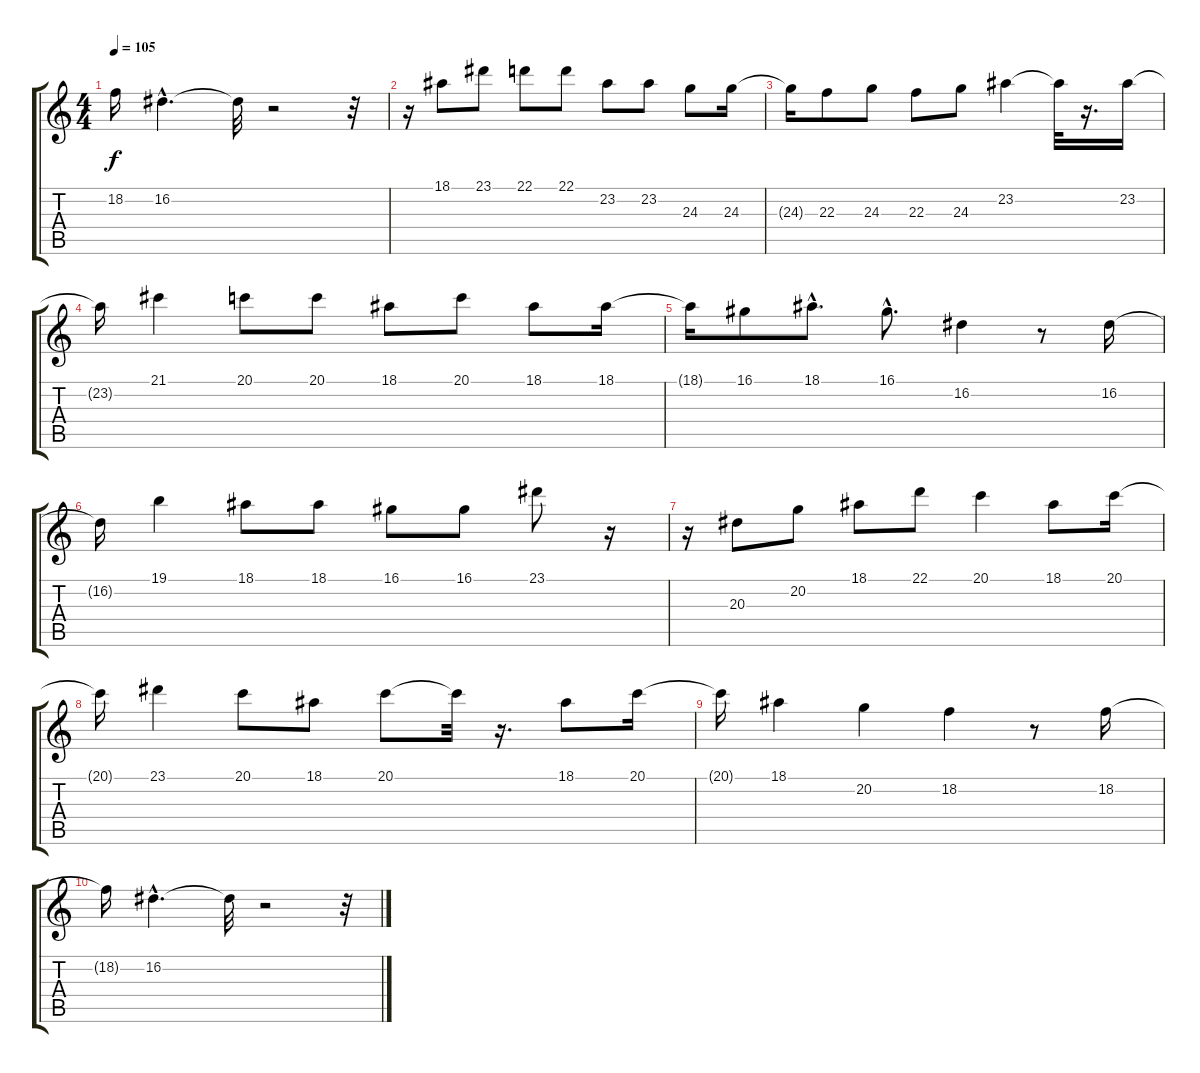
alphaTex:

\track "" {instrument lead1square}
\staff {score tabs}
\tuning (E4 B3 G3 D3 A2 E2) {hide}
\ts (4 4)
\tempo 105
\clef g2
\ks c
18.2{t}.16{dy f} 16.2{hac}.4{d} 16.2{t}.32 r.2 r.32 |
r.16 18.1.8 23.1.8 22.1.8 22.1.8 23.2.8 23.2.8 24.3.8 24.3.16 |
24.3{t}.16 22.3.8 24.3.8 22.3.8 24.3.8 23.2.4 23.2{t}.32 r.16{d} 23.2.16 |
23.2{t}.16 21.1.4 20.1.8 20.1.8 18.1.8 20.1.8 18.1.8 18.1.16 |
18.1{t}.16 16.1.8 18.1{hac}.8{d} 16.1{hac}.8{d} 16.2.4 r.8 16.2.16 |
16.2{t}.16 19.1.4 18.1.8 18.1.8 16.1.8 16.1.8 23.1.8 r.16 |
r.16 20.3.8 20.2.8 18.1.8 22.1.8 20.1.4 18.1.8 20.1.16 |
20.1{t}.16 23.1.4 20.1.8 18.1.8 20.1.8 20.1{t}.32 r.16{d} 18.1.8 20.1.16 |
20.1{t}.16 18.1.4 20.2.4 18.2.4 r.8 18.2.16 |
18.2{t}.16 16.2{hac}.4{d} 16.2{t}.32 r.2 r.32
